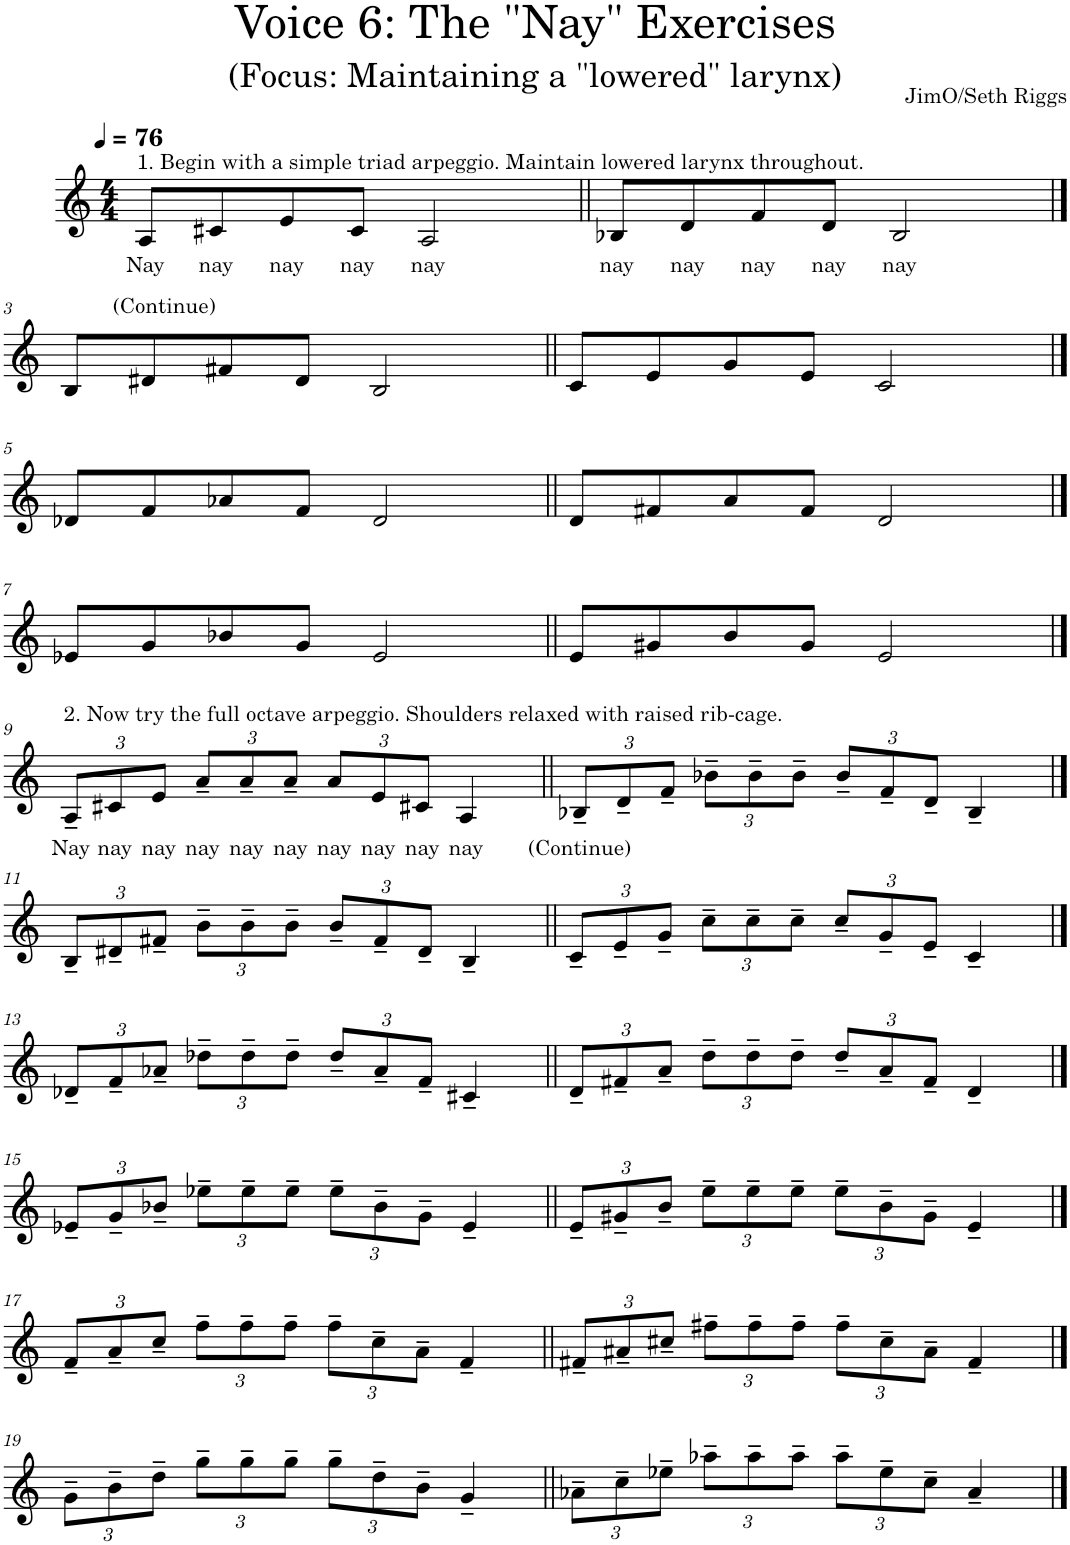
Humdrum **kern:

**kern	**text
*part1	*part1
*staff1	*staff1
*I"Piano	*
*I'Pno.	*
*clefG2	*
*k[]	*
*M4/4	*
*MM76	*
=1	=1
!LO:TX:a:t=1. Begin with a simple triad arpeggio. Maintain lowered larynx throughout.	!
!	!LO:LY:b
8A/L	Nay
!	!LO:LY:b
8c#X/	nay
!	!LO:LY:b
8e/	nay
!	!LO:LY:b
8c#/J	nay
!	!LO:LY:b
2A/	nay
=2||	=2||
!	!LO:LY:b
8B-X/L	nay
!	!LO:LY:b
8d/	nay
!	!LO:LY:b
8f/	nay
!	!LO:LY:b
8d/J	nay
!	!LO:LY:b
2B-/	nay
!!LO:LB:g=z
==3	==3
!LO:TX:a:t=(Continue)	!
8B/L	.
8d#X/	.
8f#X/	.
8d#/J	.
2B/	.
=4||	=4||
8c/L	.
8e/	.
8g/	.
8e/J	.
2c/	.
!!LO:LB:g=z
==5	==5
8d-X/L	.
8f/	.
8a-X/	.
8f/J	.
2d-/	.
=6||	=6||
8d/L	.
8f#X/	.
8a/	.
8f#/J	.
2d/	.
!!LO:LB:g=z
==7	==7
8e-X/L	.
8g/	.
8b-X/	.
8g/J	.
2e-/	.
=8||	=8||
8e/L	.
8g#X/	.
8b/	.
8g#/J	.
2e/	.
!!LO:LB:g=z
==9	==9
*Xbrackettup	*
!LO:TX:a:t=2. Now try the full octave arpeggio. Shoulders relaxed with raised rib-cage.	!
!	!LO:LY:b
12A~/L	Nay
!	!LO:LY:b
12c#X/	nay
!	!LO:LY:b
12e/J	nay
!	!LO:LY:b
12a~/L	nay
!	!LO:LY:b
12a~/	nay
!	!LO:LY:b
12a~/J	nay
!	!LO:LY:b
12a/L	nay
!	!LO:LY:b
12e/	nay
!	!LO:LY:b
12c#X/J	nay
!	!LO:LY:b
4A/	nay
=10||	=10||
!	!LO:LY:b
12B-X~/L	(Continue)
12d~/	.
12f~/J	.
12b-X~\L	.
12b-~\	.
12b-~\J	.
12b-~/L	.
12f~/	.
12d~/J	.
4B-~/	.
!!LO:LB:g=z
==11	==11
12B~/L	.
12d#X~/	.
12f#X~/J	.
12b~\L	.
12b~\	.
12b~\J	.
12b~/L	.
12f#~/	.
12d#~/J	.
4B~/	.
=12||	=12||
12c~/L	.
12e~/	.
12g~/J	.
12cc~\L	.
12cc~\	.
12cc~\J	.
12cc~/L	.
12g~/	.
12e~/J	.
4c~/	.
!!LO:LB:g=z
==13	==13
12d-X~/L	.
12f~/	.
12a-X~/J	.
12dd-X~\L	.
12dd-~\	.
12dd-~\J	.
12dd-~/L	.
12a-~/	.
12f~/J	.
4c#X~/	.
=14||	=14||
12d~/L	.
12f#X~/	.
12a~/J	.
12dd~\L	.
12dd~\	.
12dd~\J	.
12dd~/L	.
12a~/	.
12f#~/J	.
4d~/	.
!!LO:LB:g=z
==15	==15
12e-X~/L	.
12g~/	.
12b-X~/J	.
12ee-X~\L	.
12ee-~\	.
12ee-~\J	.
12ee-~\L	.
12b-~\	.
12g~\J	.
4e-~/	.
=16||	=16||
12e~/L	.
12g#X~/	.
12b~/J	.
12ee~\L	.
12ee~\	.
12ee~\J	.
12ee~\L	.
12b~\	.
12g#~\J	.
4e~/	.
!!LO:LB:g=z
==17	==17
12f~/L	.
12a~/	.
12cc~/J	.
12ff~\L	.
12ff~\	.
12ff~\J	.
12ff~\L	.
12cc~\	.
12a~\J	.
4f~/	.
=18||	=18||
12f#X~/L	.
12a#X~/	.
12cc#X~/J	.
12ff#X~\L	.
12ff#~\	.
12ff#~\J	.
12ff#~\L	.
12cc#~\	.
12a#~\J	.
4f#~/	.
!!LO:LB:g=z
==19	==19
12g~\L	.
12b~\	.
12dd~\J	.
12gg~\L	.
12gg~\	.
12gg~\J	.
12gg~\L	.
12dd~\	.
12b~\J	.
4g~/	.
=20||	=20||
12a-X~\L	.
12cc~\	.
12ee-X~\J	.
12aa-X~\L	.
12aa-~\	.
12aa-~\J	.
12aa-~\L	.
12ee-~\	.
12cc~\J	.
4a-~/	.
==	==
*-	*-
